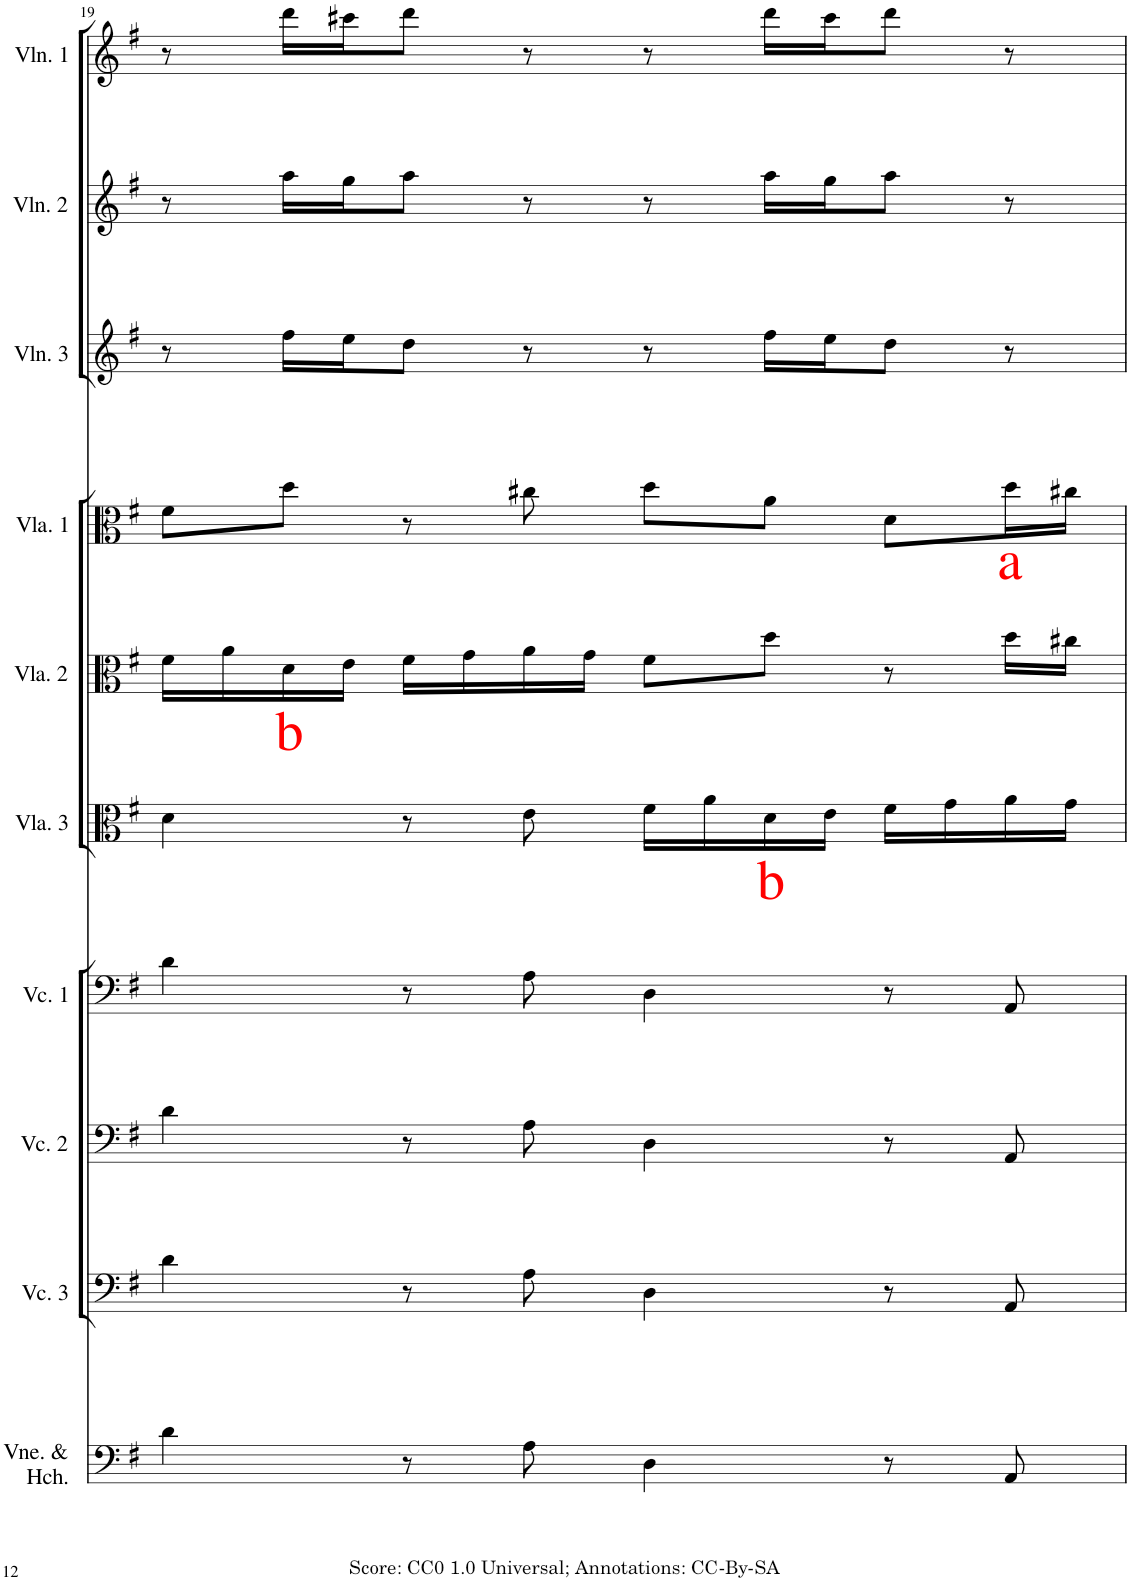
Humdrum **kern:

**kern	**kern	**kern	**kern	**kern	**text	**kern	**text	**kern	**text	**kern	**kern	**kern
*part10	*part9	*part8	*part7	*part6	*part6	*part5	*part5	*part4	*part4	*part3	*part2	*part1
*staff10	*staff9	*staff8	*staff7	*staff6	*staff6	*staff5	*staff5	*staff4	*staff4	*staff3	*staff2	*staff1
*I"Violone &amp; Harpsichord	*I"Violoncello 3	*I"Violoncello 2	*I"Violoncello 1	*I"Viola 3	*	*I"Viola 2	*	*I"Viola 1	*	*I"Violin 3	*I"Violin 2	*I"Violin 1
*I'Vne. &amp; Hch.	*I'Vc. 3	*I'Vc. 2	*I'Vc. 1	*I'Vla. 3	*	*I'Vla. 2	*	*I'Vla. 1	*	*I'Vln. 3	*I'Vln. 2	*I'Vln. 1
!!LO:PB:g=z
*clefF4	*clefF4	*clefF4	*clefF4	*clefC3	*	*clefC3	*	*clefC3	*	*clefG2	*clefG2	*clefG2
*k[f#]	*k[f#]	*k[f#]	*k[f#]	*k[f#]	*	*k[f#]	*	*k[f#]	*	*k[f#]	*k[f#]	*k[f#]
*M4/4	*M4/4	*M4/4	*M4/4	*M4/4	*	*M4/4	*	*M4/4	*	*M4/4	*M4/4	*M4/4
*met(c|)	*met(c|)	*met(c|)	*met(c|)	*met(c|)	*	*met(c|)	*	*met(c|)	*	*met(c|)	*met(c|)	*met(c|)
=19	=19	=19	=19	=19	=19	=19	=19	=19	=19	=19	=19	=19
4d\	4d\	4d\	4d\	4d\	.	16f#\LL	.	8f#\L	.	8r	8r	8r
.	.	.	.	.	.	16a\	.	.	.	.	.	.
!	!	!	!	!	!	!	!LO:LY:b:color=#FF0000	!	!	!	!	!
.	.	.	.	.	.	16d\	b	8dd\J	.	16ff#\LL	16aa\LL	16ddd\LL
.	.	.	.	.	.	16e\JJ	.	.	.	16ee\J	16gg\J	16ccc#X\J
8r	8r	8r	8r	8r	.	16f#\LL	.	8r	.	8dd\J	8aa\J	8ddd\J
.	.	.	.	.	.	16g\	.	.	.	.	.	.
8A\	8A\	8A\	8A\	8e\	.	16a\	.	8cc#X\	.	8r	8r	8r
.	.	.	.	.	.	16g\JJ	.	.	.	.	.	.
4D\	4D\	4D\	4D\	16f#\LL	.	8f#\L	.	8dd\L	.	8r	8r	8r
.	.	.	.	16a\	.	.	.	.	.	.	.	.
!	!	!	!	!	!LO:LY:b:color=#FF0000	!	!	!	!	!	!	!
.	.	.	.	16d\	b	8dd\J	.	8a\J	.	16ff#\LL	16aa\LL	16ddd\LL
.	.	.	.	16e\JJ	.	.	.	.	.	16ee\J	16gg\J	16ccc#\J
8r	8r	8r	8r	16f#\LL	.	8r	.	8d\L	.	8dd\J	8aa\J	8ddd\J
.	.	.	.	16g\	.	.	.	.	.	.	.	.
!	!	!	!	!	!	!	!	!	!LO:LY:b:color=#FF0000	!	!	!
8AA/	8AA/	8AA/	8AA/	16a\	.	16dd\LL	.	16dd\L	a	8r	8r	8r
.	.	.	.	16g\JJ	.	16cc#X\JJ	.	16cc#X\JJ	.	.	.	.
=	=	=	=	=	=	=	=	=	=	=	=	=
*-	*-	*-	*-	*-	*-	*-	*-	*-	*-	*-	*-	*-
